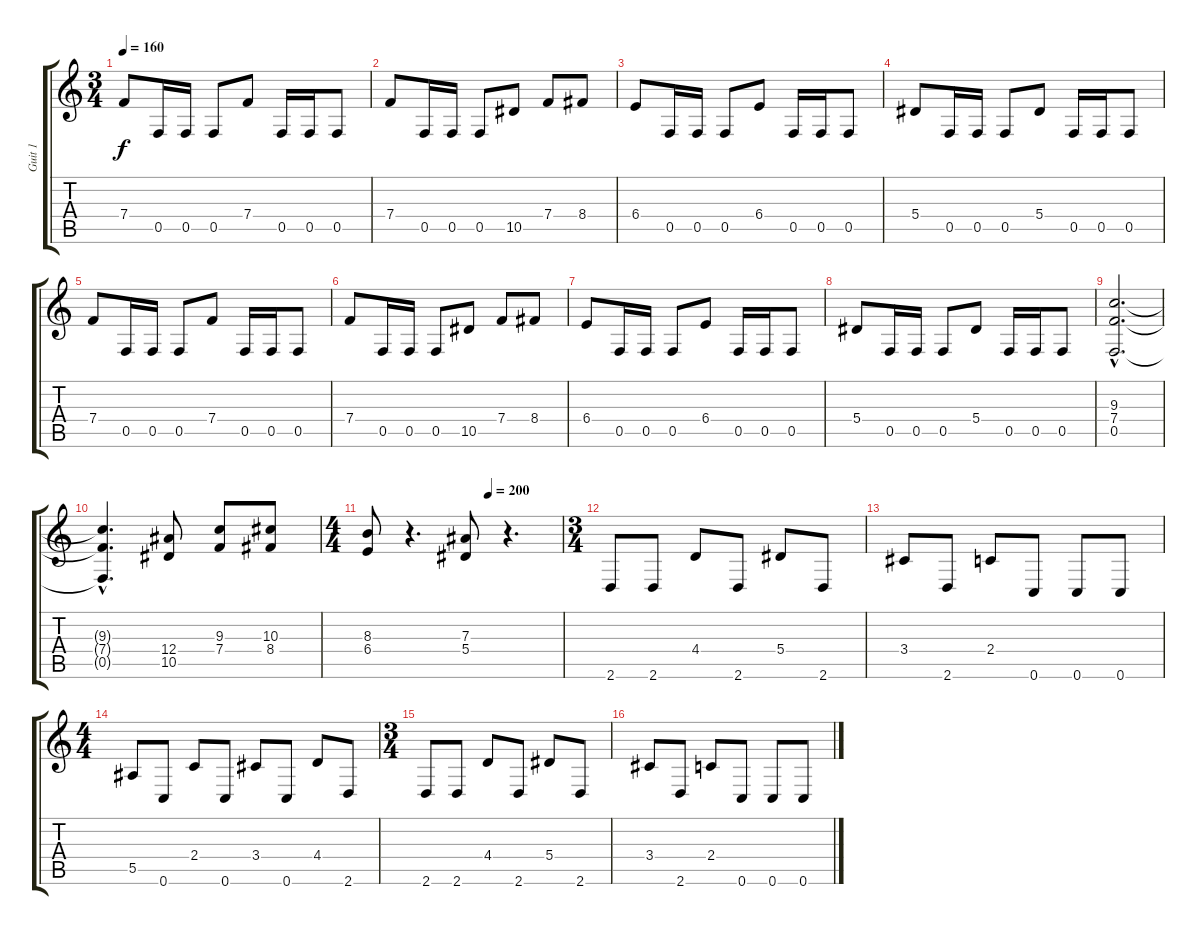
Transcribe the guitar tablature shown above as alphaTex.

\track ("Guit 1" "Guit 1") {instrument distortionguitar}
\staff {score tabs}
\tuning (C4 G3 Eb3 Bb2 F2 C2) {hide}
\ts (3 4)
\tempo 160
\clef g2
\ks c
7.4.8{dy f} 0.5.16 0.5.16 0.5.8 7.4.8 0.5.16 0.5.16 0.5.8 |
7.4.8 0.5.16 0.5.16 0.5.8 10.5.8 7.4.8 8.4.8 |
6.4.8 0.5.16 0.5.16 0.5.8 6.4.8 0.5.16 0.5.16 0.5.8 |
5.4.8 0.5.16 0.5.16 0.5.8 5.4.8 0.5.16 0.5.16 0.5.8 |
7.4.8 0.5.16 0.5.16 0.5.8 7.4.8 0.5.16 0.5.16 0.5.8 |
7.4.8 0.5.16 0.5.16 0.5.8 10.5.8 7.4.8 8.4.8 |
6.4.8 0.5.16 0.5.16 0.5.8 6.4.8 0.5.16 0.5.16 0.5.8 |
5.4.8 0.5.16 0.5.16 0.5.8 5.4.8 0.5.16 0.5.16 0.5.8 |
(9.3{hac} 7.4{hac} 0.5{hac}).2{d} |
(9.3{hac t} 7.4{hac t} 0.5{hac t}).4{d} (12.4 10.5).8 (9.3 7.4).8 (10.3 8.4).8 |
\ts (4 4)
\tempo (200 0.625)
(8.3 6.4).8 r.4{d} (7.3 5.4).8 r.4{d} |
\ts (3 4)
2.6.8 2.6.8 4.4.8 2.6.8 5.4.8 2.6.8 |
3.4.8 2.6.8 2.4.8 0.6.8 0.6.8 0.6.8 |
\ts (4 4)
5.5.8 0.6.8 2.4.8 0.6.8 3.4.8 0.6.8 4.4.8 2.6.8 |
\ts (3 4)
2.6.8 2.6.8 4.4.8 2.6.8 5.4.8 2.6.8 |
3.4.8 2.6.8 2.4.8 0.6.8 0.6.8 0.6.8
